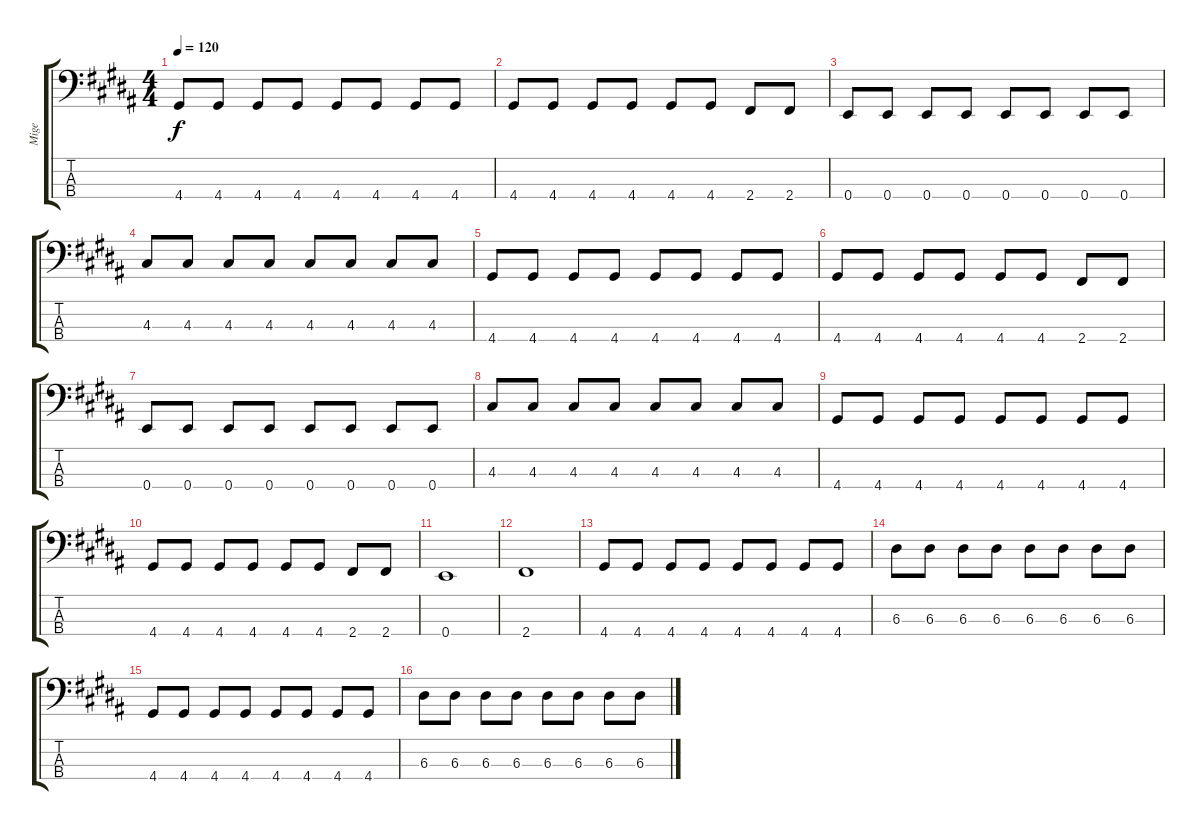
\track ("Mige" "Mige") {instrument electricbassfinger}
\staff {score tabs}
\tuning (G2 D2 A1 E1) {hide}
\ts (4 4)
\tempo 120
\clef f4
\ks b
4.4.8{dy f} 4.4.8 4.4.8 4.4.8 4.4.8 4.4.8 4.4.8 4.4.8 |
4.4.8 4.4.8 4.4.8 4.4.8 4.4.8 4.4.8 2.4.8 2.4.8 |
0.4.8 0.4.8 0.4.8 0.4.8 0.4.8 0.4.8 0.4.8 0.4.8 |
4.3.8 4.3.8 4.3.8 4.3.8 4.3.8 4.3.8 4.3.8 4.3.8 |
4.4.8 4.4.8 4.4.8 4.4.8 4.4.8 4.4.8 4.4.8 4.4.8 |
4.4.8 4.4.8 4.4.8 4.4.8 4.4.8 4.4.8 2.4.8 2.4.8 |
0.4.8 0.4.8 0.4.8 0.4.8 0.4.8 0.4.8 0.4.8 0.4.8 |
4.3.8 4.3.8 4.3.8 4.3.8 4.3.8 4.3.8 4.3.8 4.3.8 |
4.4.8 4.4.8 4.4.8 4.4.8 4.4.8 4.4.8 4.4.8 4.4.8 |
4.4.8 4.4.8 4.4.8 4.4.8 4.4.8 4.4.8 2.4.8 2.4.8 |
0.4.1 |
2.4.1 |
4.4.8 4.4.8 4.4.8 4.4.8 4.4.8 4.4.8 4.4.8 4.4.8 |
6.3.8 6.3.8 6.3.8 6.3.8 6.3.8 6.3.8 6.3.8 6.3.8 |
4.4.8 4.4.8 4.4.8 4.4.8 4.4.8 4.4.8 4.4.8 4.4.8 |
6.3.8 6.3.8 6.3.8 6.3.8 6.3.8 6.3.8 6.3.8 6.3.8
